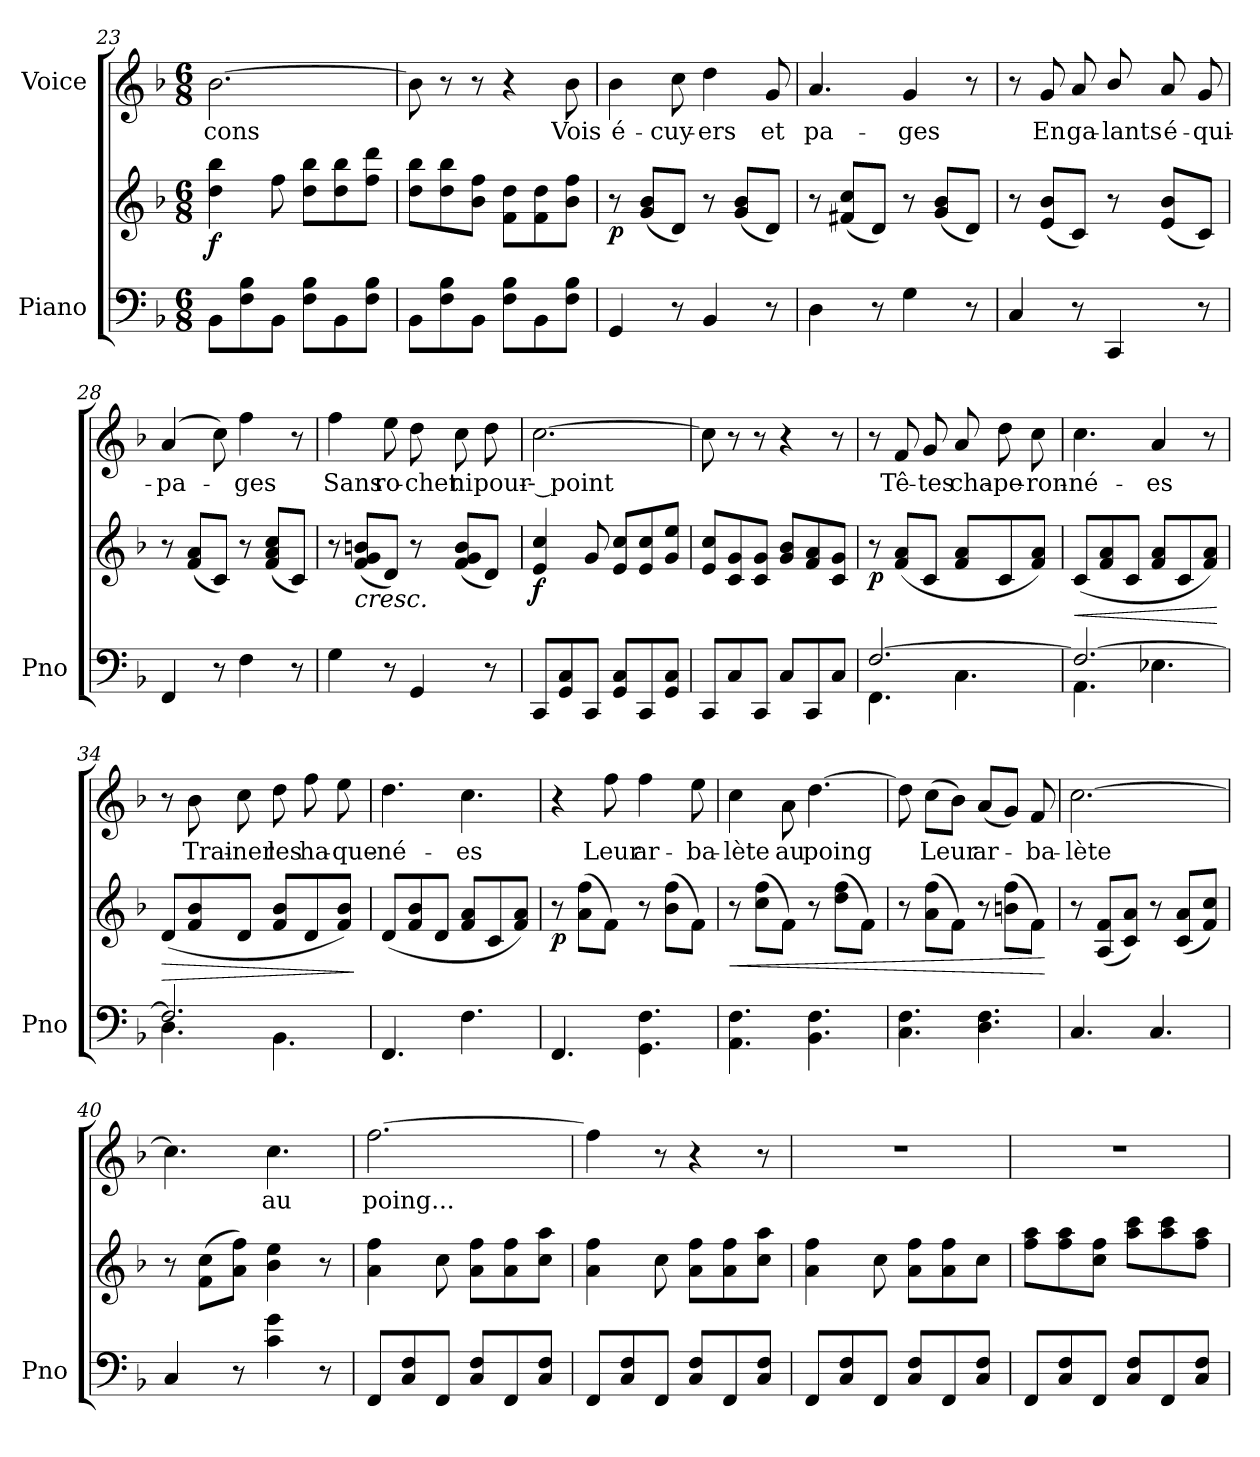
**kern	**kern	**dynam	**kern	**text
*part2	*part2	*part2	*part1	*part1
*staff3	*staff2	*staff2/3	*staff1	*staff1
*I"Piano	*	*	*I"Voice	*
*I'Pno	*	*	*	*
*clefF4	*clefG2	*	*clefG2	*
*k[b-]	*k[b-]	*	*k[b-]	*
*M6/8	*M6/8	*	*M6/8	*
=23	=23	=23	=23	=23
!	!	!LO:DY:b	!	!LO:LY:b
8BB-\L	4dd\ 4bb-\	f	[2.b-\	-cons
8F\ 8B-\	.	.	.	.
8BB-\J	8ff\	.	.	.
8F\ 8B-\L	8dd\ 8bb-\L	.	.	.
8BB-\	8dd\ 8bb-\	.	.	.
8F\ 8B-\J	8ff\ 8ddd\J	.	.	.
=24	=24	=24	=24	=24
8BB-\L	8dd\ 8bb-\L	.	8b-\]	.
8F\ 8B-\	8dd\ 8bb-\	.	8r	.
8BB-\J	8b-\ 8ff\J	.	8r	.
8F\ 8B-\L	8f\ 8dd\L	.	4r	.
8BB-\	8f\ 8dd\	.	.	.
!	!	!	!	!LO:LY:b
8F\ 8B-\J	8b-\ 8ff\J	.	8b-\	Vois
!!LO:LB:g=z
=25	=25	=25	=25	=25
!	!	!LO:DY:b	!	!LO:LY:b
4GG/	8r	p	4b-\	é-
.	(8g/ 8b-/L	.	.	.
!	!	!	!	!LO:LY:b
8r	8d/J)	.	8cc\	-cuy-
!	!	!	!	!LO:LY:b
4BB-/	8r	.	4dd\	-ers
.	(8g/ 8b-/L	.	.	.
!	!	!	!	!LO:LY:b
8r	8d/J)	.	8g/	et
=26	=26	=26	=26	=26
!	!	!	!	!LO:LY:b
4D\	8r	.	4.a/	pa-
.	(8f#X/ 8cc/L	.	.	.
8r	8d/J)	.	.	.
!	!	!	!	!LO:LY:b
4G\	8r	.	4g/	-ges
.	(8g/ 8b-/L	.	.	.
8r	8d/J)	.	8r	.
=27	=27	=27	=27	=27
4C/	8r	.	8r	.
!	!	!	!	!LO:LY:b
.	(8e/ 8b-/L	.	8g/	En
!	!	!	!	!LO:LY:b
8r	8c/J)	.	8a/	ga-
!	!	!	!	!LO:LY:b
4CC/	8r	.	8b-/	-lants
!	!	!	!	!LO:LY:b
.	(8e/ 8b-/L	.	8a/	é-
!	!	!	!	!LO:LY:b
8r	8c/J)	.	8g/	qui-
=28	=28	=28	=28	=28
!	!	!	!	!LO:LY:b
4FF/	8r	.	(4a/	-pa-
.	(8f/ 8a/L	.	.	.
8r	8c/J)	.	8cc\)	.
!	!	!	!	!LO:LY:b
4F\	8r	.	4ff\	-ges
.	(8f/ 8a/ 8cc/L	.	.	.
8r	8c/J)	.	8r	.
=29	=29	=29	=29	=29
!	!	!	!	!LO:LY:b
4G\	8r	.	4ff\	Sans
!	!LO:TX:b:i:t=cresc.	!	!	!
.	(8f/ 8g/ 8bn/L	.	.	.
!	!	!	!	!LO:LY:b
8r	8d/J)	.	8ee\	ro-
!	!	!	!	!LO:LY:b
4GG/	8r	.	8dd\	-chet
!	!	!	!	!LO:LY:b
.	(8f/ 8g/ 8b/L	.	8cc\	ni
!	!	!	!	!LO:LY:b
8r	8d/J)	.	8dd\	pour-
!!LO:LB:g=z
=30	=30	=30	=30	=30
!	!	!LO:DY:b	!	!LO:LY:b
8CC/L	4e/ 4cc/	f	[2.cc\	-- point
8GG/ 8C/	.	.	.	.
8CC/J	8g/	.	.	.
8GG/ 8C/L	8e/ 8cc/L	.	.	.
8CC/	8e/ 8cc/	.	.	.
8GG/ 8C/J	8g/ 8ee/J	.	.	.
=31	=31	=31	=31	=31
8CC/L	8e/ 8cc/L	.	8cc\]	.
8C/	8c/ 8g/	.	8r	.
8CC/J	8c/ 8g/J	.	8r	.
8C/L	8g/ 8b-/L	.	4r	.
8CC/	8f/ 8a/	.	.	.
8C/J	8c/ 8g/J	.	8r	.
=32	=32	=32	=32	=32
*^	*	*	*	*
!	!	!	!LO:DY:b	!	!
[2.F/	4.FF\	8r	p	8r	.
!	!	!	!	!	!LO:LY:b
.	.	(8f/ 8a/L	.	8f/	Tê-
!	!	!	!	!	!LO:LY:b
.	.	8c/J	.	8g/	-tes
!	!	!	!	!	!LO:LY:b
.	4.C\	8f/ 8a/L	.	8a/	cha-
!	!	!	!	!	!LO:LY:b
.	.	8c/	.	8dd\	-pe-
!	!	!	!	!	!LO:LY:b
.	.	8f/ 8a/J)	.	8cc\	-ron-
=33	=33	=33	=33	=33	=33
!	!	!	!LO:HP:b	!	!LO:LY:b
2.F/_	4.AA\	(8c/L	<	4.cc\	-né-
.	.	8f/ 8a/	.	.	.
.	.	8c/J	.	.	.
!	!	!	!	!	!LO:LY:b
.	4.E-X\	8f/ 8a/L	.	4a/	-es
.	.	8c/	.	.	.
.	.	8f/ 8a/J)	.	8r	.
*v	*v	*	*	*	*
.	.	[	.	.
=34	=34	=34	=34	=34
*^	*	*	*	*
!	!	!	!LO:HP:b	!	!
2.F/]	4.D\	(8d/L	>	8r	.
!	!	!	!	!	!LO:LY:b
.	.	8f/ 8b-/	.	8b-\	Trai-
!	!	!	!	!	!LO:LY:b
.	.	8d/J	.	8cc\	-ner
!	!	!	!	!	!LO:LY:b
.	4.BB-\	8f/ 8b-/L	.	8dd\	les
!	!	!	!	!	!LO:LY:b
.	.	8d/	.	8ff\	ha-
!	!	!	!	!	!LO:LY:b
.	.	8f/ 8b-/J)	.	8ee\	-que-
*v	*v	*	*	*	*
.	.	]	.	.
!!LO:LB:g=z
=35	=35	=35	=35	=35
!	!	!	!	!LO:LY:b
4.FF/	(8d/L	.	4.dd\	-né-
.	8f/ 8b-/	.	.	.
.	8d/J	.	.	.
!	!	!	!	!LO:LY:b
4.F\	8f/ 8a/L	.	4.cc\	-es
.	8c/	.	.	.
.	8f/ 8a/J)	.	.	.
=36	=36	=36	=36	=36
!	!	!LO:DY:b	!	!
4.FF/	8r	p	4r	.
.	(8a\ 8ff\L	.	.	.
!	!	!	!	!LO:LY:b
.	8f\J)	.	8ff\	Leur
!	!	!	!	!LO:LY:b
4.GG\ 4.F\	8r	.	4ff\	ar-
.	(8b-\ 8ff\L	.	.	.
!	!	!	!	!LO:LY:b
.	8f\J)	.	8ee\	-ba-
=37	=37	=37	=37	=37
!	!	!LO:HP:b	!	!LO:LY:b
4.AA\ 4.F\	8r	<	4cc\	-lète
.	(8cc\ 8ff\L	.	.	.
!	!	!	!	!LO:LY:b
.	8f\J)	.	8a\	au
!	!	!	!	!LO:LY:b
4.BB-\ 4.F\	8r	.	[4.dd\	poing
.	(8dd\ 8ff\L	.	.	.
.	8f\J)	.	.	.
=38	=38	=38	=38	=38
4.C\ 4.F\	8r	.	8dd\]	.
!	!	!	!	!LO:LY:b
.	(8a\ 8ff\L	.	(8cc\L	Leur
.	8f\J)	.	8b-\J)	.
!	!	!	!	!LO:LY:b
4.D\ 4.F\	8r	.	(8a/L	ar-
.	(8bn\ 8ff\L	.	8g/J)	.
!	!	!	!	!LO:LY:b
.	8f\J)	.	8f/	-ba-
.	.	[	.	.
=39	=39	=39	=39	=39
!	!	!	!	!LO:LY:b
4.C/	8r	.	[2.cc\	-lète
.	(8A/ 8f/L	.	.	.
.	8c/ 8a/J)	.	.	.
4.C/	8r	.	.	.
.	(8c/ 8a/L	.	.	.
.	8f/ 8cc/J)	.	.	.
!!LO:PB:g=z
=40	=40	=40	=40	=40
4C/	8r	.	4.cc\]	.
.	(8f\ 8cc\L	.	.	.
8r	8a\ 8ff\J)	.	.	.
!	!	!	!	!LO:LY:b
4c\ 4g\	4b-\ 4ee\	.	4.cc\	au
8r	8r	.	.	.
=41	=41	=41	=41	=41
!	!	!	!	!LO:LY:b
8FF/L	4a\ 4ff\	.	[2.ff\	poing...
8C/ 8F/	.	.	.	.
8FF/J	8cc\	.	.	.
8C/ 8F/L	8a\ 8ff\L	.	.	.
8FF/	8a\ 8ff\	.	.	.
8C/ 8F/J	8cc\ 8aa\J	.	.	.
=42	=42	=42	=42	=42
8FF/L	4a\ 4ff\	.	4ff\]	.
8C/ 8F/	.	.	.	.
8FF/J	8cc\	.	8r	.
8C/ 8F/L	8a\ 8ff\L	.	4r	.
8FF/	8a\ 8ff\	.	.	.
8C/ 8F/J	8cc\ 8aa\J	.	8r	.
=43	=43	=43	=43	=43
8FF/L	4a\ 4ff\	.	2.r	.
8C/ 8F/	.	.	.	.
8FF/J	8cc\	.	.	.
8C/ 8F/L	8a\ 8ff\L	.	.	.
8FF/	8a\ 8ff\	.	.	.
8C/ 8F/J	8cc\J	.	.	.
=44	=44	=44	=44	=44
8FF/L	8ff\ 8aa\L	.	2.r	.
8C/ 8F/	8ff\ 8aa\	.	.	.
8FF/J	8cc\ 8ff\J	.	.	.
8C/ 8F/L	8aa\ 8ccc\L	.	.	.
8FF/	8aa\ 8ccc\	.	.	.
8C/ 8F/J	8ff\ 8aa\J	.	.	.
=	=	=	=	=
*-	*-	*-	*-	*-
